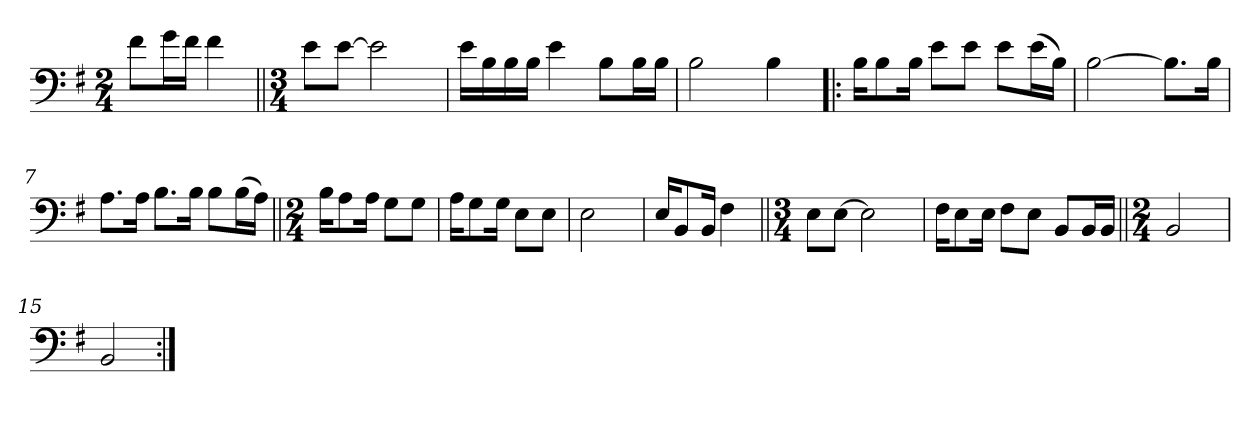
**kern
*part1
*staff1
*clefF4
*k[f#]
*G:
*M2/4
*MM58
=1
8f#\L
16g\L
16f#\JJ
4f#\
=2||
*M3/4
8e\L
[8e\J
2e\]
=3
16e\LL
16B\
16B\
16B\JJ
4e\
8B\L
16B\L
16B\JJ
=4
2B\
4B\
=5!|:
16B\KL
8B\
16B\Jk
8e\L
8e\J
8e\L
(>16e\L
16B\JJ)
=6
[2B\
8.B\L]
16B\Jk
=7
8.A\L
16A\Jk
8.B\L
16B\Jk
8B\L
(>16B\L
16A\JJ)
!!LO:LB:g=z
=8||
*M2/4
16B\KL
8A\
16A\Jk
8G\L
8G\J
=9
16A\KL
8G\
16G\Jk
8E\L
8E\J
=10
2E\
=11
16E/KL
8BB/
16BB/Jk
4F#\
=12||
*M3/4
8E\L
[8E\J
2E\]
=13
16F#\KL
8E\
16E\Jk
8F#\L
8E\J
8BB/L
16BB/L
16BB/JJ
=14||
*M2/4
2BB/
=15
2BB/
=:|!
*-
